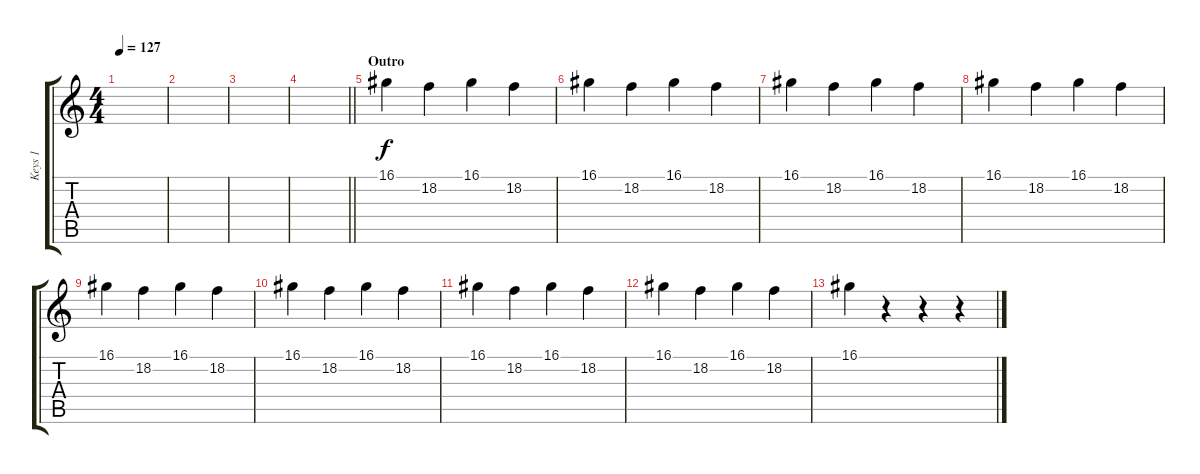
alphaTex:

\track ("Keys 1" "Keys 1") {instrument voiceoohs}
\staff {score tabs}
\tuning (E4 B3 G3 D3 A2 E2) {hide}
\ts (4 4)
\tempo 127
\clef g2
\ks c
|
|
|
\barLineRight lightlight
|
\section ("" "Outro")
16.1.4{volume 11 balance 8 instrument lead2sawtooth} 18.2.4 16.1.4 18.2.4 |
16.1.4 18.2.4 16.1.4 18.2.4 |
16.1.4 18.2.4 16.1.4 18.2.4 |
16.1.4 18.2.4 16.1.4 18.2.4 |
16.1.4 18.2.4 16.1.4 18.2.4 |
16.1.4 18.2.4 16.1.4 18.2.4 |
16.1.4 18.2.4 16.1.4 18.2.4 |
16.1.4 18.2.4 16.1.4 18.2.4 |
16.1.4 r.4 r.4 r.4
